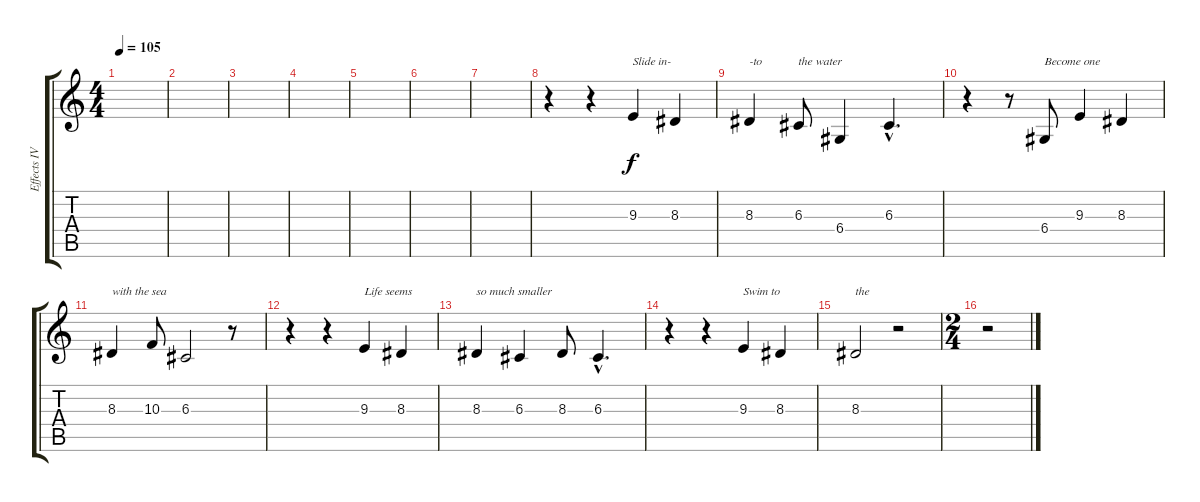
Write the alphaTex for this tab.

\track ("Effects IV" "Effects IV") {instrument glockenspiel}
\staff {score tabs}
\tuning (E4 B3 G3 D3 A2 E2) {hide}
\ts (4 4)
\tempo 105
\clef g2
\ks c
|
|
|
|
|
|
|
r.4 r.4 9.3.4{txt "Slide in-" volume 9 balance 8 instrument tenorsax} 8.3.4 |
8.3.4{txt "-to"} 6.3.8{txt "the water"} 6.4.4 6.3{hac}.4{d} |
r.4 r.8 6.4.8{txt "Become one"} 9.3.4 8.3.4 |
8.3.4{txt "with the sea"} 10.3.8 6.3.2 r.8 |
r.4 r.4 9.3.4{txt "Life seems"} 8.3.4 |
8.3.4{txt "so much smaller"} 6.3.4 8.3.8 6.3{hac}.4{d} |
r.4 r.4 9.3.4{txt "Swim to"} 8.3.4 |
8.3.2{txt "the" volume 0} r.2 |
\ts (2 4)
r.2
